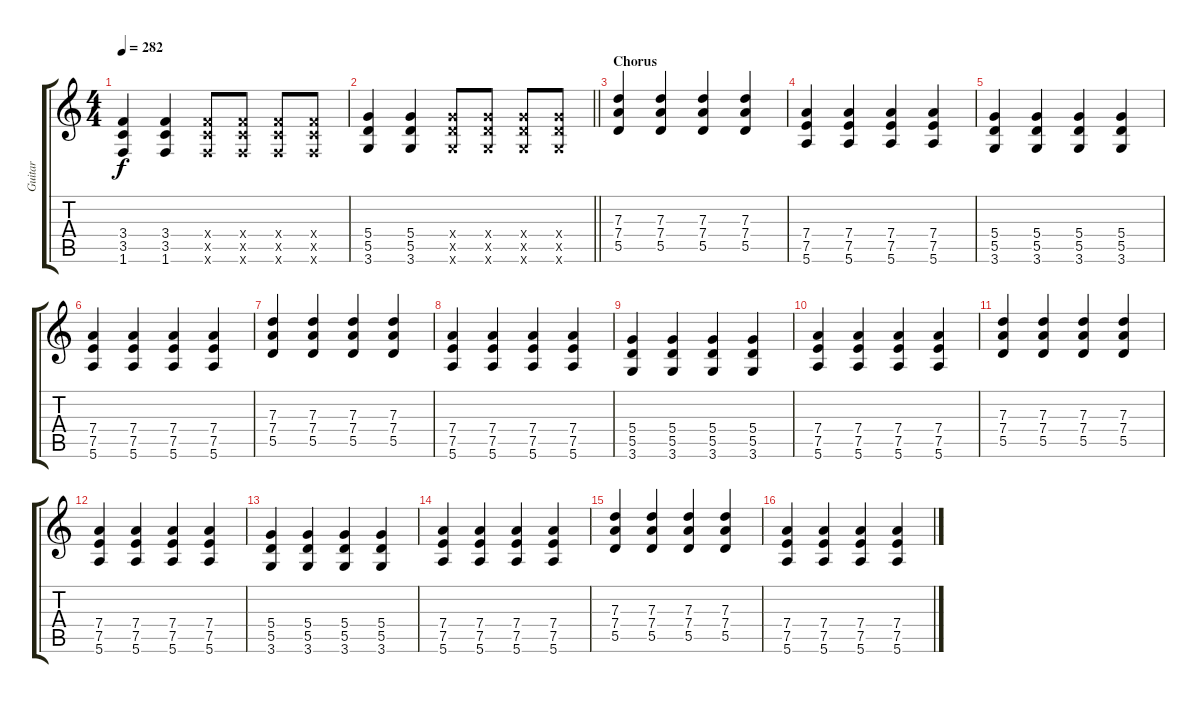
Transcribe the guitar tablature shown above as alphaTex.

\track ("Guitar" "Guitar") {instrument distortionguitar}
\staff {score tabs}
\tuning (E4 B3 G3 D3 A2 E2) {hide}
\ts (4 4)
\tempo 282
\clef g2
\ks c
(3.4 3.5 1.6).4{dy f volume 11 balance 8} (3.4 3.5 1.6).4 (3.4{x} 3.5{x} 1.6{x}).8 (3.4{x} 3.5{x} 1.6{x}).8 (3.4{x} 3.5{x} 1.6{x}).8 (3.4{x} 3.5{x} 1.6{x}).8 |
\barLineRight lightlight
(5.4 5.5 3.6).4 (5.4 5.5 3.6).4 (5.4{x} 5.5{x} 3.6{x}).8 (5.4{x} 5.5{x} 3.6{x}).8 (5.4{x} 5.5{x} 3.6{x}).8 (5.4{x} 5.5{x} 3.6{x}).8 |
\section ("" "Chorus")
(7.3 7.4 5.5).4 (7.3 7.4 5.5).4 (7.3 7.4 5.5).4 (7.3 7.4 5.5).4 |
(7.4 7.5 5.6).4 (7.4 7.5 5.6).4 (7.4 7.5 5.6).4 (7.4 7.5 5.6).4 |
(5.4 5.5 3.6).4 (5.4 5.5 3.6).4 (5.4 5.5 3.6).4 (5.4 5.5 3.6).4 |
(7.4 7.5 5.6).4 (7.4 7.5 5.6).4 (7.4 7.5 5.6).4 (7.4 7.5 5.6).4 |
(7.3 7.4 5.5).4 (7.3 7.4 5.5).4 (7.3 7.4 5.5).4 (7.3 7.4 5.5).4 |
(7.4 7.5 5.6).4 (7.4 7.5 5.6).4 (7.4 7.5 5.6).4 (7.4 7.5 5.6).4 |
(5.4 5.5 3.6).4 (5.4 5.5 3.6).4 (5.4 5.5 3.6).4 (5.4 5.5 3.6).4 |
(7.4 7.5 5.6).4 (7.4 7.5 5.6).4 (7.4 7.5 5.6).4 (7.4 7.5 5.6).4 |
(7.3 7.4 5.5).4 (7.3 7.4 5.5).4 (7.3 7.4 5.5).4 (7.3 7.4 5.5).4 |
(7.4 7.5 5.6).4 (7.4 7.5 5.6).4 (7.4 7.5 5.6).4 (7.4 7.5 5.6).4 |
(5.4 5.5 3.6).4 (5.4 5.5 3.6).4 (5.4 5.5 3.6).4 (5.4 5.5 3.6).4 |
(7.4 7.5 5.6).4 (7.4 7.5 5.6).4 (7.4 7.5 5.6).4 (7.4 7.5 5.6).4 |
(7.3 7.4 5.5).4 (7.3 7.4 5.5).4 (7.3 7.4 5.5).4 (7.3 7.4 5.5).4 |
(7.4 7.5 5.6).4 (7.4 7.5 5.6).4 (7.4 7.5 5.6).4 (7.4 7.5 5.6).4
